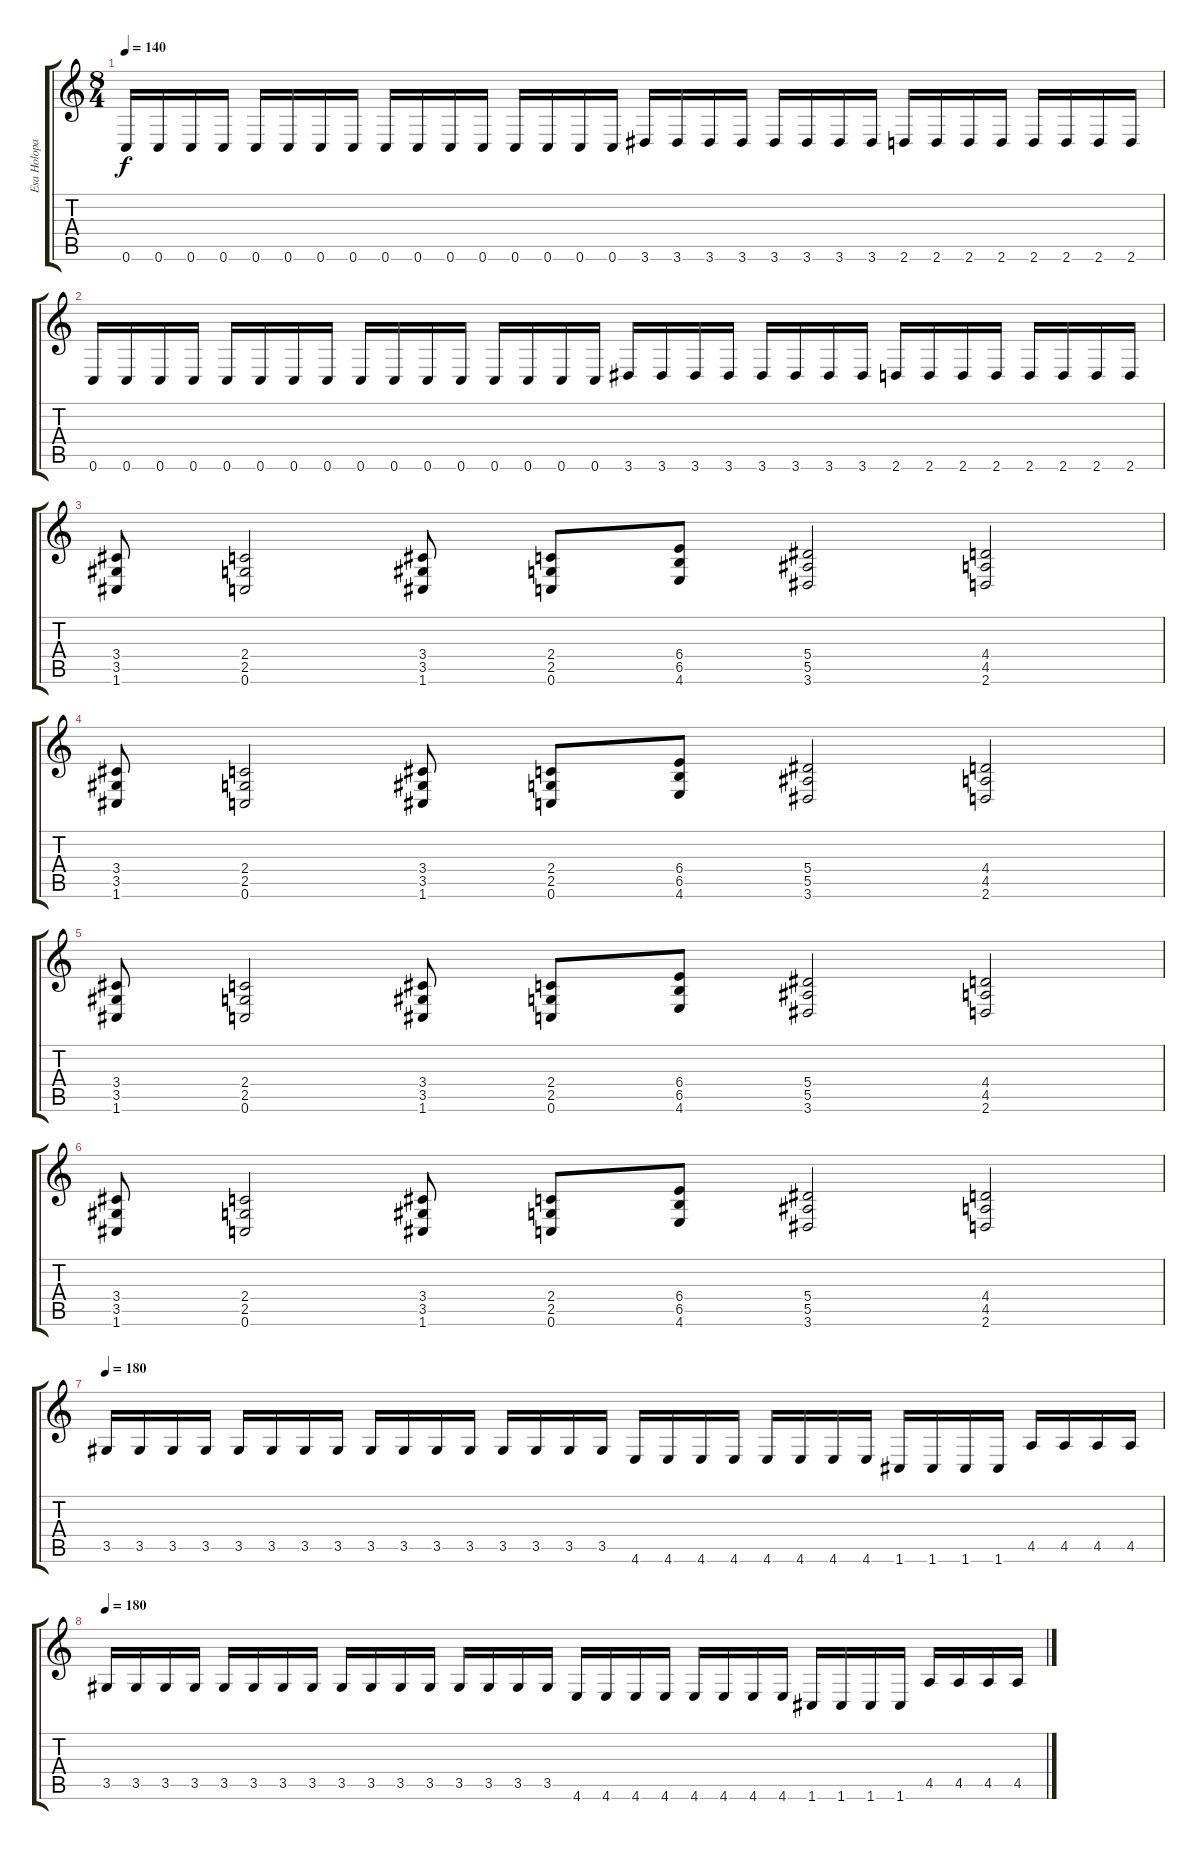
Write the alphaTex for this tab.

\track ("Esa Holopainen" "Esa Holopa") {instrument distortionguitar}
\staff {score tabs}
\tuning (C4 G3 Eb3 Bb2 F2 C2) {hide}
\ts (8 4)
\tempo 140
\clef g2
\ks c
0.6.16{dy f} 0.6.16 0.6.16 0.6.16 0.6.16 0.6.16 0.6.16 0.6.16 0.6.16 0.6.16 0.6.16 0.6.16 0.6.16 0.6.16 0.6.16 0.6.16 3.6.16 3.6.16 3.6.16 3.6.16 3.6.16 3.6.16 3.6.16 3.6.16 2.6.16 2.6.16 2.6.16 2.6.16 2.6.16 2.6.16 2.6.16 2.6.16 |
0.6.16 0.6.16 0.6.16 0.6.16 0.6.16 0.6.16 0.6.16 0.6.16 0.6.16 0.6.16 0.6.16 0.6.16 0.6.16 0.6.16 0.6.16 0.6.16 3.6.16 3.6.16 3.6.16 3.6.16 3.6.16 3.6.16 3.6.16 3.6.16 2.6.16 2.6.16 2.6.16 2.6.16 2.6.16 2.6.16 2.6.16 2.6.16 |
(3.4 3.5 1.6).8 (2.4 2.5 0.6).2 (3.4 3.5 1.6).8 (2.4 2.5 0.6).8 (6.4 6.5 4.6).8 (5.4 5.5 3.6).2 (4.4 4.5 2.6).2 |
(3.4 3.5 1.6).8 (2.4 2.5 0.6).2 (3.4 3.5 1.6).8 (2.4 2.5 0.6).8 (6.4 6.5 4.6).8 (5.4 5.5 3.6).2 (4.4 4.5 2.6).2 |
(3.4 3.5 1.6).8 (2.4 2.5 0.6).2 (3.4 3.5 1.6).8 (2.4 2.5 0.6).8 (6.4 6.5 4.6).8 (5.4 5.5 3.6).2 (4.4 4.5 2.6).2 |
(3.4 3.5 1.6).8 (2.4 2.5 0.6).2 (3.4 3.5 1.6).8 (2.4 2.5 0.6).8 (6.4 6.5 4.6).8 (5.4 5.5 3.6).2 (4.4 4.5 2.6).2 |
\tempo 180
3.5.16 3.5.16 3.5.16 3.5.16 3.5.16 3.5.16 3.5.16 3.5.16 3.5.16 3.5.16 3.5.16 3.5.16 3.5.16 3.5.16 3.5.16 3.5.16 4.6.16 4.6.16 4.6.16 4.6.16 4.6.16 4.6.16 4.6.16 4.6.16 1.6.16 1.6.16 1.6.16 1.6.16 4.5.16 4.5.16 4.5.16 4.5.16 |
\tempo 180
3.5.16 3.5.16 3.5.16 3.5.16 3.5.16 3.5.16 3.5.16 3.5.16 3.5.16 3.5.16 3.5.16 3.5.16 3.5.16 3.5.16 3.5.16 3.5.16 4.6.16 4.6.16 4.6.16 4.6.16 4.6.16 4.6.16 4.6.16 4.6.16 1.6.16 1.6.16 1.6.16 1.6.16 4.5.16 4.5.16 4.5.16 4.5.16
